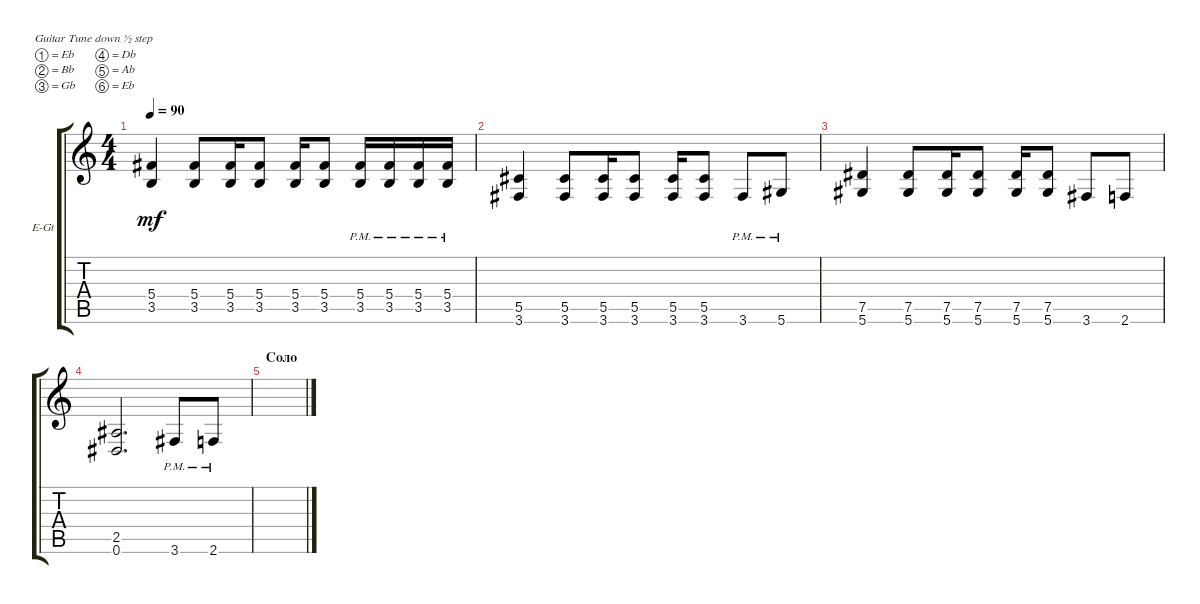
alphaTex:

\bracketExtendMode groupsimilarinstruments
\firstSystemTrackNameOrientation horizontal
\otherSystemsTrackNameOrientation horizontal
\track ("Electric Guitar 1" "E-Gt") {instrument distortionguitar}
\staff {score tabs}
\tuning (Eb4 Bb3 Gb3 Db3 Ab2 Eb2)
\ts (4 4)
\tempo 90
\clef g2
\ks c
(3.5 5.4).4{dy mf} (3.5 5.4).8 (3.5 5.4).16 (3.5 5.4).8 (3.5 5.4).16 (3.5 5.4).8 (3.5{pm} 5.4{pm}).16 (3.5{pm} 5.4{pm}).16 (3.5{pm} 5.4{pm}).16 (3.5{pm} 5.4{pm}).16 |
(5.5 3.6).4 (5.5 3.6).8 (5.5 3.6).16 (5.5 3.6).8 (5.5 3.6).16 (5.5 3.6).8 3.6{pm}.8 5.6{pm}.8 |
(5.6 7.5).4 (5.6 7.5).8 (5.6 7.5).16 (5.6 7.5).8 (5.6 7.5).16 (5.6 7.5).8 3.6.8 2.6.8 |
(2.5 0.6).2{d} 3.6{pm}.8 2.6{pm}.8 |
\section ("" "Соло")
